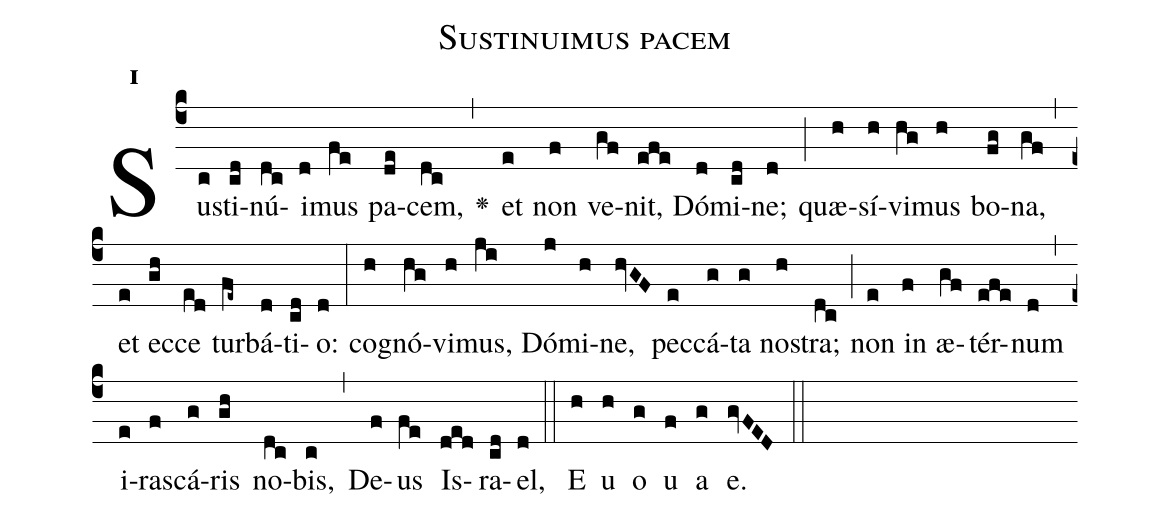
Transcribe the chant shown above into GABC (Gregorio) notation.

name:Sustinuimus pacem;
office-part:Antiphona;
mode:1;
%%
initial-style: 1;
name: Sustinuimus pacem;
book: Antiphonae & Responsoria/Tomus IV, p. 16;
occasion: Dominica XXI per Annum;
office-part: 1V Ant M ad lib;
annotation: 1d2;
centering-scheme: english;
font: OFLSortsMillGoudy;
height: 11;
width: 4.5;
%%
(c4)Su(c)sti(cd)nú(dc)i(d)mus(fe) pa(de)cem,(dc) <v>\greheightstar</v>(,) et(e) non(f) ve(gf)nit,(efe) Dó(d)mi(cd)ne;(d) (;) quæ(h)sí(h)vi(hg)mus(h) bo(fg)na,(gf) (,) et(e) ec(gh)ce(ed) tur(fe~)bá(d)ti(cd)o:(d) (:) co(h)gnó(hg)vi(h)mus,(ji) Dó(j)mi(h)ne,(hvGF) pec(e)cá(g)ta(g) no(h)stra;(dc) (;) non(e) in(f) æ(gf)tér(efe)num(d) (,) i(e)ra(f)scá(g)ris(gh) no(dc)bis,(c) (,) De(f)us(fe) Is(ded)ra(cd)el,(d) (::) E(h) u(h) o(g) u(f) a(g) e.(gvFED) (::)
